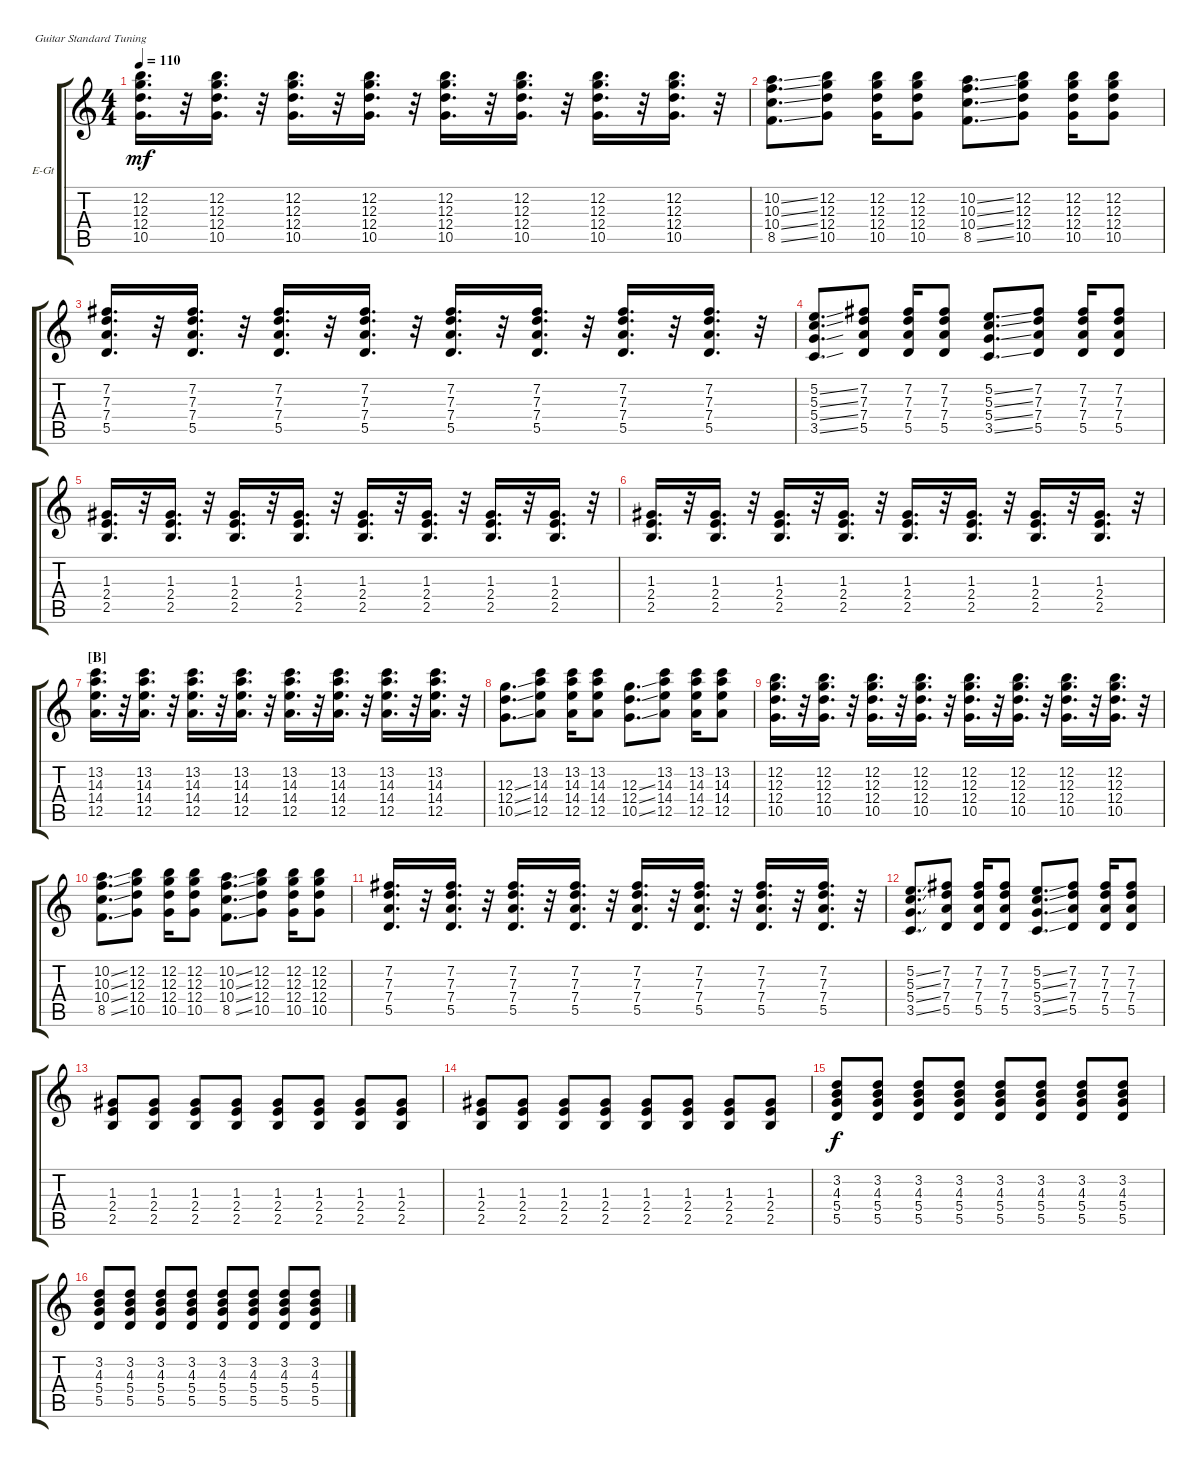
\defaultSystemsLayout 4
\bracketExtendMode groupsimilarinstruments
\firstSystemTrackNameOrientation horizontal
\otherSystemsTrackNameOrientation horizontal
\track ("Nick Valensi" "E-Gt") {instrument electricguitarclean}
\staff {score tabs}
\tuning (E4 B3 G3 D3 A2 E2)
\ts (4 4)
\tempo 110
\clef g2
\ks c
(10.5 12.4 12.3 12.2).16{d dy mf} r.32 (10.5 12.4 12.3 12.2).16{d} r.32 (10.5 12.4 12.3 12.2).16{d} r.32 (10.5 12.4 12.3 12.2).16{d} r.32 (10.5 12.4 12.3 12.2).16{d} r.32 (10.5 12.4 12.3 12.2).16{d} r.32 (10.5 12.4 12.3 12.2).16{d} r.32 (10.5 12.4 12.3 12.2).16{d} r.32 |
(8.5{ss} 10.4{ss} 10.3{ss} 10.2{ss}).8{d} (10.5 12.4 12.3 12.2).8 (10.5 12.4 12.3 12.2).16 (10.5 12.4 12.3 12.2).8 (8.5{ss} 10.4{ss} 10.3{ss} 10.2{ss}).8{d} (10.5 12.4 12.3 12.2).8 (10.5 12.4 12.3 12.2).16 (10.5 12.4 12.3 12.2).8 |
(5.5 7.4 7.3 7.2).16{d} r.32 (5.5 7.4 7.3 7.2).16{d} r.32 (5.5 7.4 7.3 7.2).16{d} r.32 (5.5 7.4 7.3 7.2).16{d} r.32 (5.5 7.4 7.3 7.2).16{d} r.32 (5.5 7.4 7.3 7.2).16{d} r.32 (5.5 7.4 7.3 7.2).16{d} r.32 (5.5 7.4 7.3 7.2).16{d} r.32 |
(3.5{ss} 5.4{ss} 5.3{ss} 5.2{ss}).8{d} (5.5 7.4 7.3 7.2).8 (5.5 7.4 7.3 7.2).16 (5.5 7.4 7.3 7.2).8 (3.5{ss} 5.4{ss} 5.3{ss} 5.2{ss}).8{d} (5.5 7.4 7.3 7.2).8 (5.5 7.4 7.3 7.2).16 (5.5 7.4 7.3 7.2).8 |
(2.5 2.4 1.3).16{d} r.32 (2.5 2.4 1.3).16{d} r.32 (2.5 2.4 1.3).16{d} r.32 (2.5 2.4 1.3).16{d} r.32 (2.5 2.4 1.3).16{d} r.32 (2.5 2.4 1.3).16{d} r.32 (2.5 2.4 1.3).16{d} r.32 (2.5 2.4 1.3).16{d} r.32 |
(2.5 2.4 1.3).16{d} r.32 (2.5 2.4 1.3).16{d} r.32 (2.5 2.4 1.3).16{d} r.32 (2.5 2.4 1.3).16{d} r.32 (2.5 2.4 1.3).16{d} r.32 (2.5 2.4 1.3).16{d} r.32 (2.5 2.4 1.3).16{d} r.32 (2.5 2.4 1.3).16{d} r.32 |
\section ("B" "")
(12.5 14.4 14.3 13.2).16{d} r.32 (12.5 14.4 14.3 13.2).16{d} r.32 (12.5 14.4 14.3 13.2).16{d} r.32 (12.5 14.4 14.3 13.2).16{d} r.32 (12.5 14.4 14.3 13.2).16{d} r.32 (12.5 14.4 14.3 13.2).16{d} r.32 (12.5 14.4 14.3 13.2).16{d} r.32 (12.5 14.4 14.3 13.2).16{d} r.32 |
(10.5{ss} 12.4{ss} 12.3{ss}).8{d} (12.5 14.4 14.3 13.2).8 (12.5 14.4 14.3 13.2).16 (12.5 14.4 14.3 13.2).8 (10.5{ss} 12.4{ss} 12.3{ss}).8{d} (12.5 14.4 14.3 13.2).8 (12.5 14.4 14.3 13.2).16 (12.5 14.4 14.3 13.2).8 |
(10.5 12.4 12.3 12.2).16{d} r.32 (10.5 12.4 12.3 12.2).16{d} r.32 (10.5 12.4 12.3 12.2).16{d} r.32 (10.5 12.4 12.3 12.2).16{d} r.32 (10.5 12.4 12.3 12.2).16{d} r.32 (10.5 12.4 12.3 12.2).16{d} r.32 (10.5 12.4 12.3 12.2).16{d} r.32 (10.5 12.4 12.3 12.2).16{d} r.32 |
(8.5{ss} 10.4{ss} 10.3{ss} 10.2{ss}).8{d} (10.5 12.4 12.3 12.2).8 (10.5 12.4 12.3 12.2).16 (10.5 12.4 12.3 12.2).8 (8.5{ss} 10.4{ss} 10.3{ss} 10.2{ss}).8{d} (10.5 12.4 12.3 12.2).8 (10.5 12.4 12.3 12.2).16 (10.5 12.4 12.3 12.2).8 |
(5.5 7.4 7.3 7.2).16{d} r.32 (5.5 7.4 7.3 7.2).16{d} r.32 (5.5 7.4 7.3 7.2).16{d} r.32 (5.5 7.4 7.3 7.2).16{d} r.32 (5.5 7.4 7.3 7.2).16{d} r.32 (5.5 7.4 7.3 7.2).16{d} r.32 (5.5 7.4 7.3 7.2).16{d} r.32 (5.5 7.4 7.3 7.2).16{d} r.32 |
(3.5{ss} 5.4{ss} 5.3{ss} 5.2{ss}).8{d} (5.5 7.4 7.3 7.2).8 (5.5 7.4 7.3 7.2).16 (5.5 7.4 7.3 7.2).8 (3.5{ss} 5.4{ss} 5.3{ss} 5.2{ss}).8{d} (5.5 7.4 7.3 7.2).8 (5.5 7.4 7.3 7.2).16 (5.5 7.4 7.3 7.2).8 |
(2.5 2.4 1.3).8 (2.5 2.4 1.3).8 (2.5 2.4 1.3).8 (2.5 2.4 1.3).8 (2.5 2.4 1.3).8 (2.5 2.4 1.3).8 (2.5 2.4 1.3).8 (2.5 2.4 1.3).8 |
(2.5 2.4 1.3).8 (2.5 2.4 1.3).8 (2.5 2.4 1.3).8 (2.5 2.4 1.3).8 (2.5 2.4 1.3).8 (2.5 2.4 1.3).8 (2.5 2.4 1.3).8 (2.5 2.4 1.3).8 |
(5.5 5.4 4.3 3.2).8{dy f} (5.5 5.4 4.3 3.2).8 (5.5 5.4 4.3 3.2).8 (5.5 5.4 4.3 3.2).8 (5.5 5.4 4.3 3.2).8 (5.5 5.4 4.3 3.2).8 (5.5 5.4 4.3 3.2).8 (5.5 5.4 4.3 3.2).8 |
(5.5 5.4 4.3 3.2).8 (5.5 5.4 4.3 3.2).8 (5.5 5.4 4.3 3.2).8 (5.5 5.4 4.3 3.2).8 (5.5 5.4 4.3 3.2).8 (5.5 5.4 4.3 3.2).8 (5.5 5.4 4.3 3.2).8 (5.5 5.4 4.3 3.2).8
